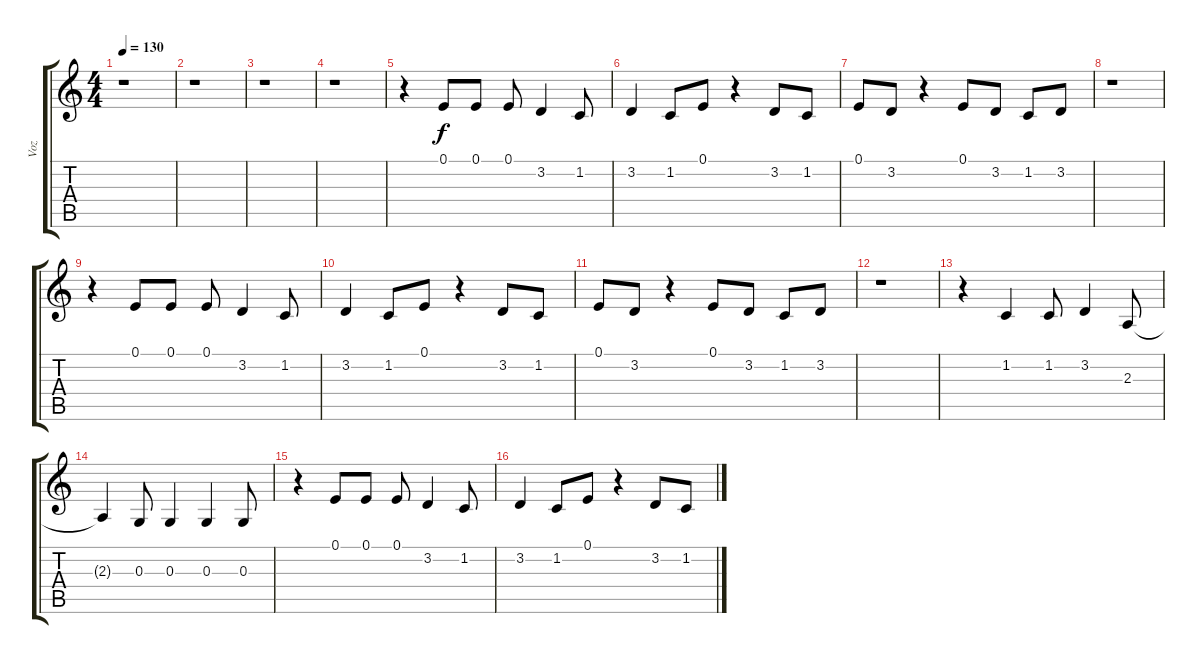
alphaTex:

\track ("Voz" "Voz") {instrument accordion}
\staff {score tabs}
\tuning (E4 B3 G3 D3 A2 E2) {hide}
\ts (4 4)
\tempo 130
\clef g2
\ks c
r.1{dy f instrument accordion} |
r.1 |
r.1 |
r.1 |
r.4 0.1.8 0.1.8 0.1.8 3.2.4 1.2.8 |
3.2.4 1.2.8 0.1.8 r.4 3.2.8 1.2.8 |
0.1.8 3.2.8 r.4 0.1.8 3.2.8 1.2.8 3.2.8 |
r.1 |
r.4 0.1.8 0.1.8 0.1.8 3.2.4 1.2.8 |
3.2.4 1.2.8 0.1.8 r.4 3.2.8 1.2.8 |
0.1.8 3.2.8 r.4 0.1.8 3.2.8 1.2.8 3.2.8 |
r.1 |
r.4 1.2.4 1.2.8 3.2.4 2.3.8 |
2.3{t}.4 0.3.8 0.3.4 0.3.4 0.3.8 |
r.4 0.1.8 0.1.8 0.1.8 3.2.4 1.2.8 |
3.2.4 1.2.8 0.1.8 r.4 3.2.8 1.2.8
